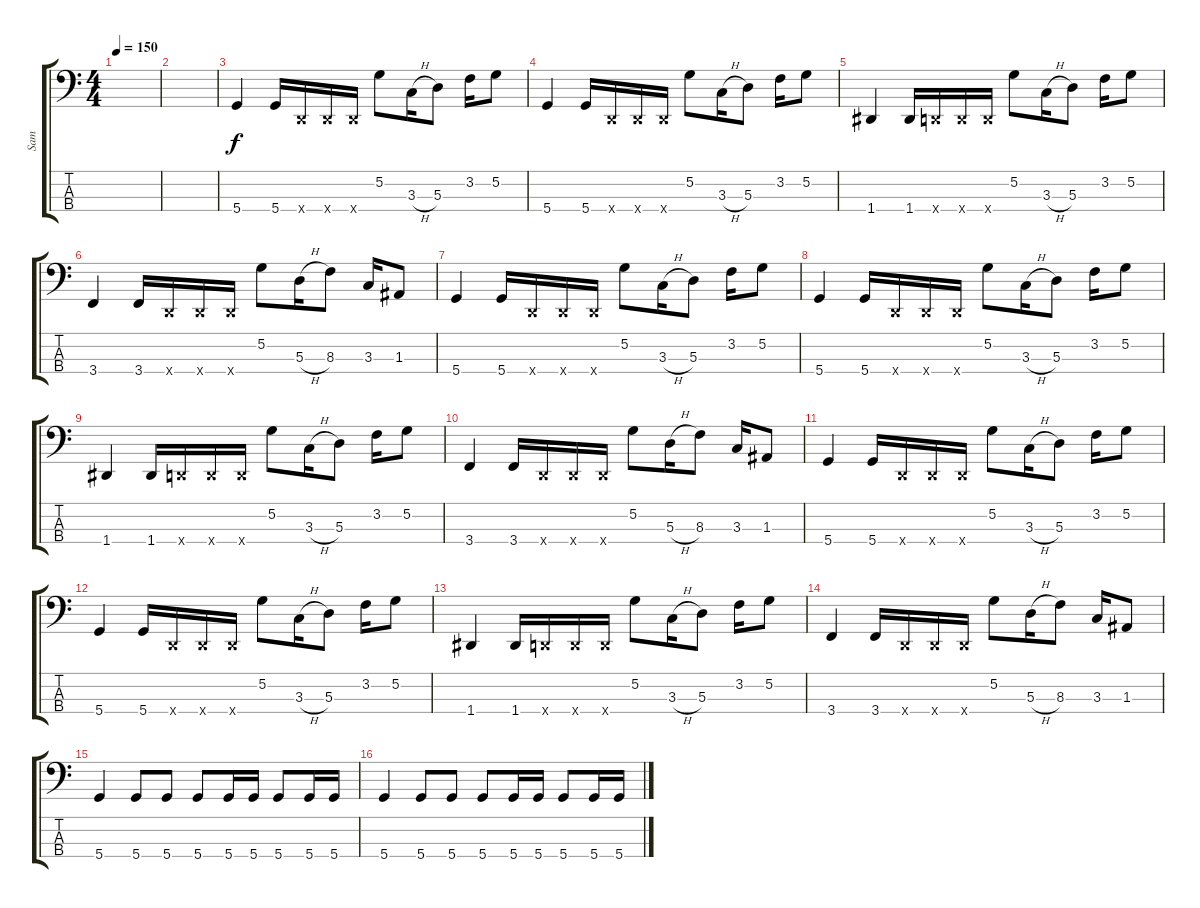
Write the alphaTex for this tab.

\track ("Sam" "Sam") {instrument slapbass1}
\staff {score tabs}
\tuning (G2 D2 A1 D1) {hide}
\ts (4 4)
\tempo 150
\clef f4
\ks c
|
|
5.4.4 5.4.16 0.4{x}.16 0.4{x}.16 0.4{x}.16 5.2.8 3.3{h}.16 5.3.8 3.2.16 5.2.8 |
5.4.4 5.4.16 0.4{x}.16 0.4{x}.16 0.4{x}.16 5.2.8 3.3{h}.16 5.3.8 3.2.16 5.2.8 |
1.4.4 1.4.16 0.4{x}.16 0.4{x}.16 0.4{x}.16 5.2.8 3.3{h}.16 5.3.8 3.2.16 5.2.8 |
3.4.4 3.4.16 0.4{x}.16 0.4{x}.16 0.4{x}.16 5.2.8 5.3{h}.16 8.3.8 3.3.16 1.3.8 |
5.4.4 5.4.16 0.4{x}.16 0.4{x}.16 0.4{x}.16 5.2.8 3.3{h}.16 5.3.8 3.2.16 5.2.8 |
5.4.4 5.4.16 0.4{x}.16 0.4{x}.16 0.4{x}.16 5.2.8 3.3{h}.16 5.3.8 3.2.16 5.2.8 |
1.4.4 1.4.16 0.4{x}.16 0.4{x}.16 0.4{x}.16 5.2.8 3.3{h}.16 5.3.8 3.2.16 5.2.8 |
3.4.4 3.4.16 0.4{x}.16 0.4{x}.16 0.4{x}.16 5.2.8 5.3{h}.16 8.3.8 3.3.16 1.3.8 |
5.4.4 5.4.16 0.4{x}.16 0.4{x}.16 0.4{x}.16 5.2.8 3.3{h}.16 5.3.8 3.2.16 5.2.8 |
5.4.4 5.4.16 0.4{x}.16 0.4{x}.16 0.4{x}.16 5.2.8 3.3{h}.16 5.3.8 3.2.16 5.2.8 |
1.4.4 1.4.16 0.4{x}.16 0.4{x}.16 0.4{x}.16 5.2.8 3.3{h}.16 5.3.8 3.2.16 5.2.8 |
3.4.4 3.4.16 0.4{x}.16 0.4{x}.16 0.4{x}.16 5.2.8 5.3{h}.16 8.3.8 3.3.16 1.3.8 |
5.4.4 5.4.8 5.4.8 5.4.8 5.4.16 5.4.16 5.4.8 5.4.16 5.4.16 |
5.4.4 5.4.8 5.4.8 5.4.8 5.4.16 5.4.16 5.4.8 5.4.16 5.4.16
